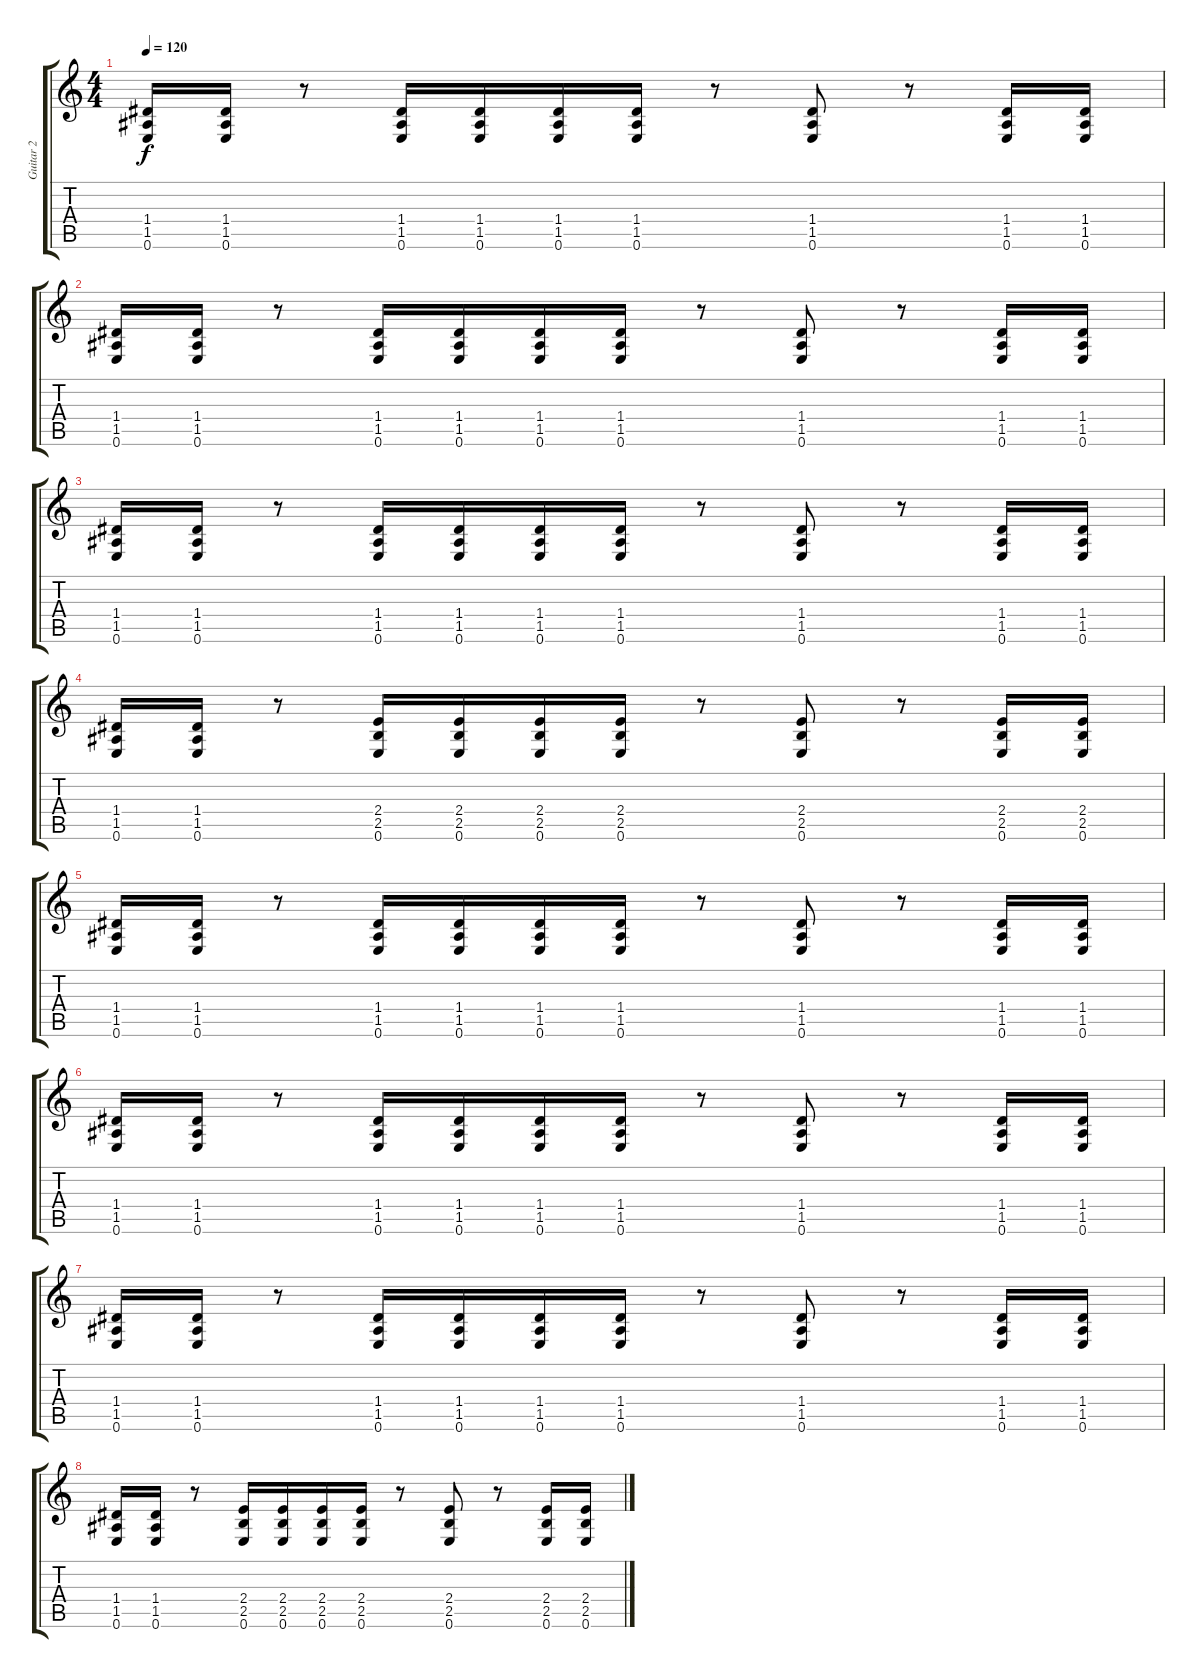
\track ("Guitar 2" "Guitar 2") {instrument distortionguitar}
\staff {score tabs}
\tuning (E4 B3 G3 D3 A2 E2) {hide}
\ts (4 4)
\tempo 120
\clef g2
\ks c
(1.4 1.5 0.6).16{dy f} (1.4 1.5 0.6).16 r.8 (1.4 1.5 0.6).16 (1.4 1.5 0.6).16 (1.4 1.5 0.6).16 (1.4 1.5 0.6).16 r.8 (1.4 1.5 0.6).8 r.8 (1.4 1.5 0.6).16 (1.4 1.5 0.6).16 |
(1.4 1.5 0.6).16 (1.4 1.5 0.6).16 r.8 (1.4 1.5 0.6).16 (1.4 1.5 0.6).16 (1.4 1.5 0.6).16 (1.4 1.5 0.6).16 r.8 (1.4 1.5 0.6).8 r.8 (1.4 1.5 0.6).16 (1.4 1.5 0.6).16 |
(1.4 1.5 0.6).16 (1.4 1.5 0.6).16 r.8 (1.4 1.5 0.6).16 (1.4 1.5 0.6).16 (1.4 1.5 0.6).16 (1.4 1.5 0.6).16 r.8 (1.4 1.5 0.6).8 r.8 (1.4 1.5 0.6).16 (1.4 1.5 0.6).16 |
(1.4 1.5 0.6).16 (1.4 1.5 0.6).16 r.8 (2.4 2.5 0.6).16 (2.4 2.5 0.6).16 (2.4 2.5 0.6).16 (2.4 2.5 0.6).16 r.8 (2.4 2.5 0.6).8 r.8 (2.4 2.5 0.6).16 (2.4 2.5 0.6).16 |
(1.4 1.5 0.6).16 (1.4 1.5 0.6).16 r.8 (1.4 1.5 0.6).16 (1.4 1.5 0.6).16 (1.4 1.5 0.6).16 (1.4 1.5 0.6).16 r.8 (1.4 1.5 0.6).8 r.8 (1.4 1.5 0.6).16 (1.4 1.5 0.6).16 |
(1.4 1.5 0.6).16 (1.4 1.5 0.6).16 r.8 (1.4 1.5 0.6).16 (1.4 1.5 0.6).16 (1.4 1.5 0.6).16 (1.4 1.5 0.6).16 r.8 (1.4 1.5 0.6).8 r.8 (1.4 1.5 0.6).16 (1.4 1.5 0.6).16 |
(1.4 1.5 0.6).16 (1.4 1.5 0.6).16 r.8 (1.4 1.5 0.6).16 (1.4 1.5 0.6).16 (1.4 1.5 0.6).16 (1.4 1.5 0.6).16 r.8 (1.4 1.5 0.6).8 r.8 (1.4 1.5 0.6).16 (1.4 1.5 0.6).16 |
(1.4 1.5 0.6).16 (1.4 1.5 0.6).16 r.8 (2.4 2.5 0.6).16 (2.4 2.5 0.6).16 (2.4 2.5 0.6).16 (2.4 2.5 0.6).16 r.8 (2.4 2.5 0.6).8 r.8 (2.4 2.5 0.6).16 (2.4 2.5 0.6).16
